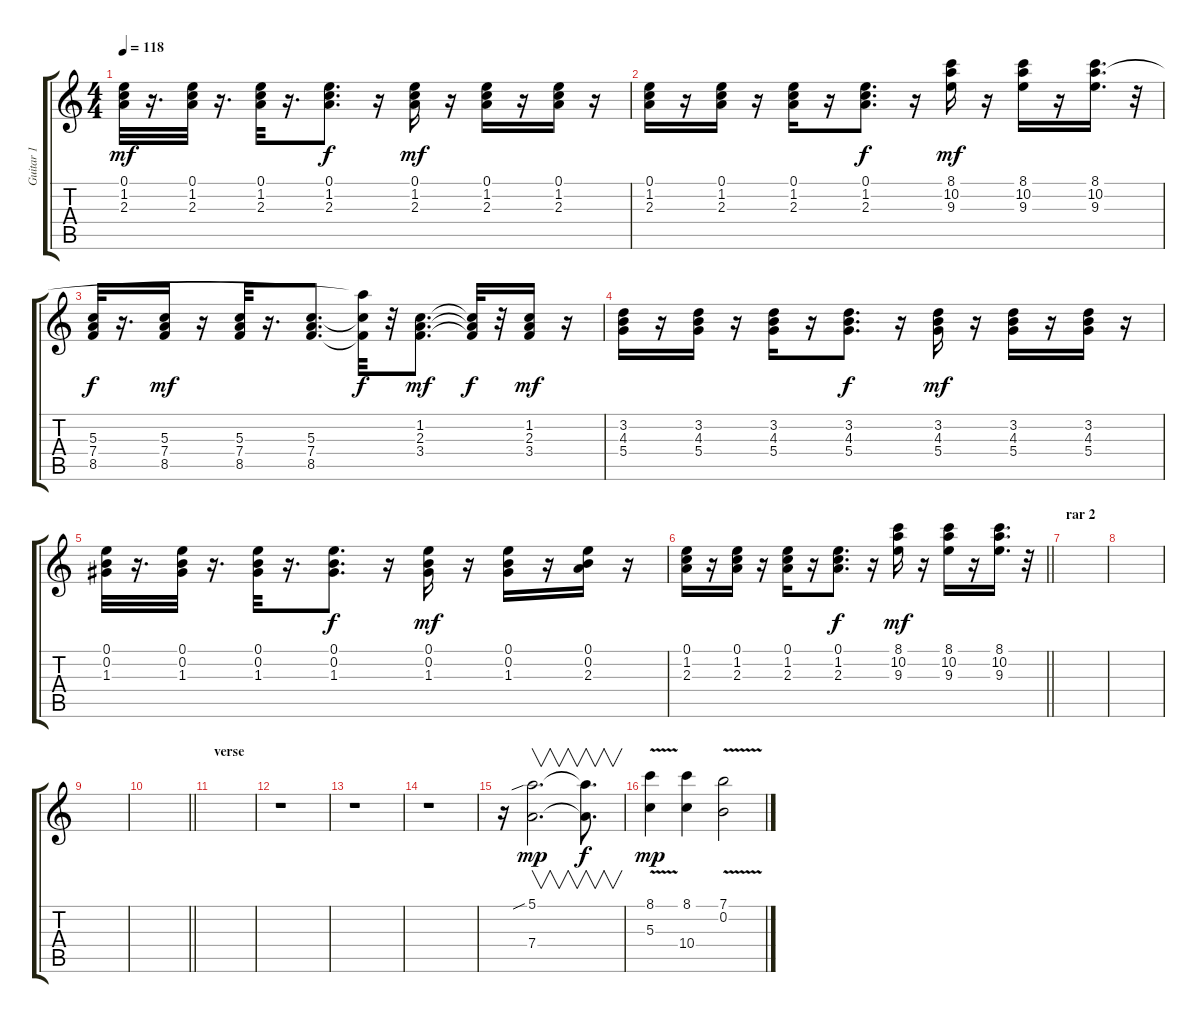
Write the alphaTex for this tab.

\track ("Guitar 1" "Guitar 1") {instrument distortionguitar}
\staff {score tabs}
\tuning (E4 B3 G3 D3 A2 E2) {hide}
\ts (4 4)
\tempo 118
\clef g2
\ks c
(0.1 1.2 2.3).32{dy mf} r.16{d} (0.1 1.2 2.3).32 r.16{d} (0.1 1.2 2.3).32 r.16{d} (0.1 1.2 2.3).8{d dy f} r.16 (0.1 1.2 2.3).16{dy mf} r.16 (0.1 1.2 2.3).16 r.16 (0.1 1.2 2.3).16 r.16 |
(0.1 1.2 2.3).16 r.16 (0.1 1.2 2.3).16 r.16 (0.1 1.2 2.3).16 r.16 (0.1 1.2 2.3).8{d dy f} r.16 (8.1 10.2 9.3).16{dy mf} r.16 (8.1 10.2 9.3).16 r.16 (8.1 10.2 9.3).16{d} r.32 |
(5.3 7.4 8.5).32{dy f} r.16{d} (5.3 7.4 8.5).16{dy mf} r.16 (5.3 7.4 8.5).32 r.16{d} (5.3 7.4 8.5).8{d} (10.2{t} 5.3{t} 8.5{t}).32{dy f} r.32 (1.2 2.3 3.4).8{d dy mf} (1.2{t} 2.3{t} 3.4{t}).32{dy f} r.32 (1.2 2.3 3.4).16{dy mf} r.16 |
(3.2 4.3 5.4).16 r.16 (3.2 4.3 5.4).16 r.16 (3.2 4.3 5.4).16 r.16 (3.2 4.3 5.4).8{d dy f} r.16 (3.2 4.3 5.4).16{dy mf} r.16 (3.2 4.3 5.4).16 r.16 (3.2 4.3 5.4).16 r.16 |
(0.1 0.2 1.3).32 r.16{d} (0.1 0.2 1.3).32 r.16{d} (0.1 0.2 1.3).32 r.16{d} (0.1 0.2 1.3).8{d dy f} r.16 (0.1 0.2 1.3).16{dy mf} r.16 (0.1 0.2 1.3).16 r.16 (0.1 0.2 2.3).16 r.16 |
\barLineRight lightlight
(0.1 1.2 2.3).16 r.16 (0.1 1.2 2.3).16 r.16 (0.1 1.2 2.3).16 r.16 (0.1 1.2 2.3).8{d dy f} r.16 (8.1 10.2 9.3).16{dy mf} r.16 (8.1 10.2 9.3).16 r.16 (8.1 10.2 9.3).16{d} r.32 |
\section ("" "rar 2")
|
|
|
\barLineRight lightlight
|
\section ("" "verse")
|
r.1 |
r.1 |
r.1 |
r.16 (5.1{sib} 7.4).2{v d dy mp} (5.1{t} 7.4{t}).8{v d dy f} |
(8.1{v} 5.3).4{dy mp} (8.1 10.4).4 (7.1{v} 0.2).2
